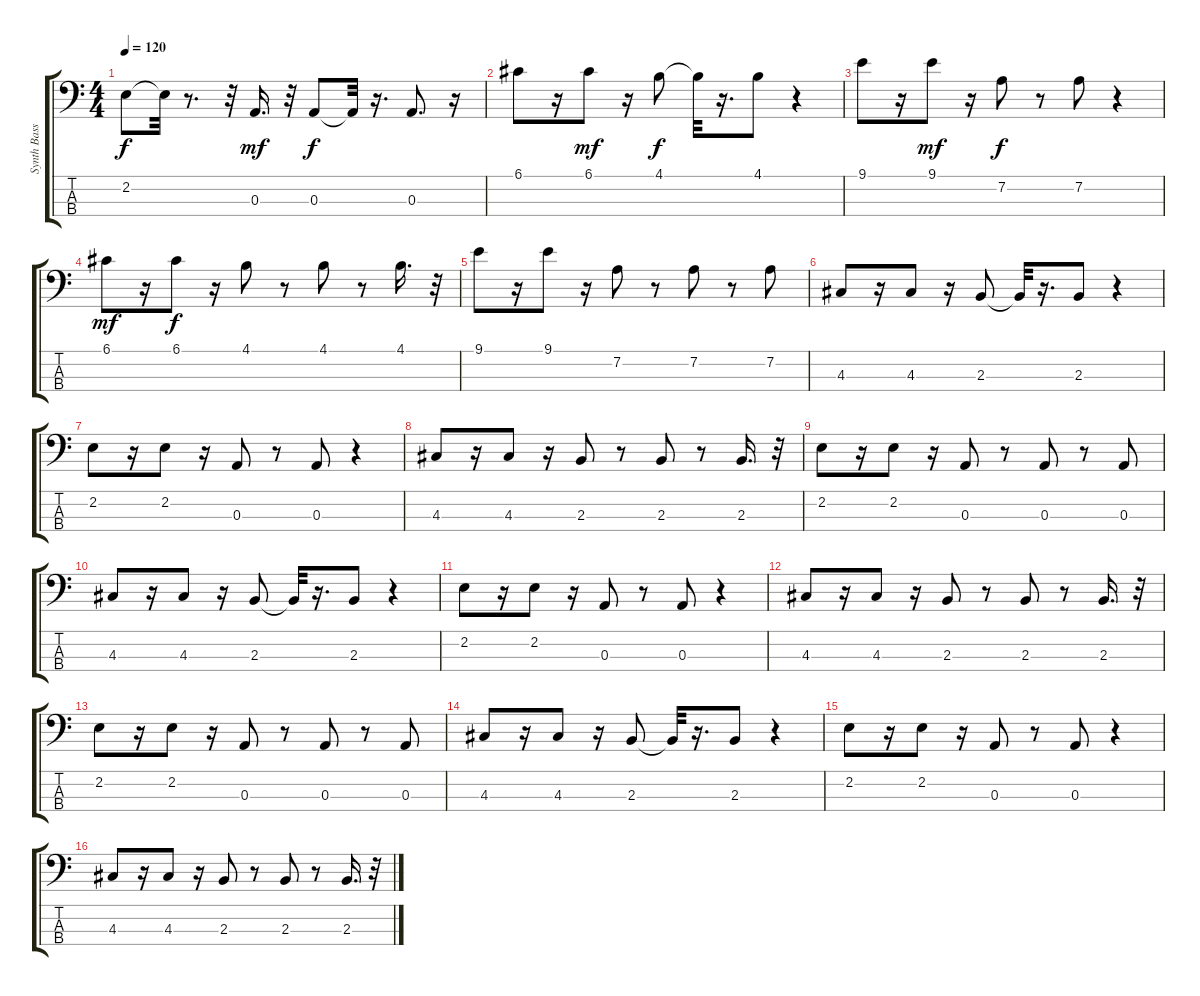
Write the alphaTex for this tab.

\track ("Synth Bass" "Synth Bass") {instrument electricbassfinger}
\staff {score tabs}
\tuning (G2 D2 A1 E1) {hide}
\ts (4 4)
\tempo 120
\clef f4
\ks c
2.2.8{dy f} 2.2{t}.32 r.8{d} r.32 0.3.16{d dy mf} r.32 0.3.8{dy f} 0.3{t}.32 r.16{d} 0.3.8{d} r.16 |
6.1.8 r.16 6.1.8{dy mf} r.16 4.1.8{dy f} 4.1{t}.32 r.16{d} 4.1.8 r.4 |
9.1.8 r.16 9.1.8{dy mf} r.16 7.2.8{dy f} r.8 7.2.8 r.4 |
6.1.8{dy mf} r.16 6.1.8{dy f} r.16 4.1.8 r.8 4.1.8 r.8 4.1.16{d} r.32 |
9.1.8 r.16 9.1.8 r.16 7.2.8 r.8 7.2.8 r.8 7.2.8 |
4.3.8 r.16 4.3.8 r.16 2.3.8 2.3{t}.32 r.16{d} 2.3.8 r.4 |
2.2.8 r.16 2.2.8 r.16 0.3.8 r.8 0.3.8 r.4 |
4.3.8 r.16 4.3.8 r.16 2.3.8 r.8 2.3.8 r.8 2.3.16{d} r.32 |
2.2.8 r.16 2.2.8 r.16 0.3.8 r.8 0.3.8 r.8 0.3.8 |
4.3.8 r.16 4.3.8 r.16 2.3.8 2.3{t}.32 r.16{d} 2.3.8 r.4 |
2.2.8 r.16 2.2.8 r.16 0.3.8 r.8 0.3.8 r.4 |
4.3.8 r.16 4.3.8 r.16 2.3.8 r.8 2.3.8 r.8 2.3.16{d} r.32 |
2.2.8 r.16 2.2.8 r.16 0.3.8 r.8 0.3.8 r.8 0.3.8 |
4.3.8 r.16 4.3.8 r.16 2.3.8 2.3{t}.32 r.16{d} 2.3.8 r.4 |
2.2.8 r.16 2.2.8 r.16 0.3.8 r.8 0.3.8 r.4 |
4.3.8 r.16 4.3.8 r.16 2.3.8 r.8 2.3.8 r.8 2.3.16{d} r.32
